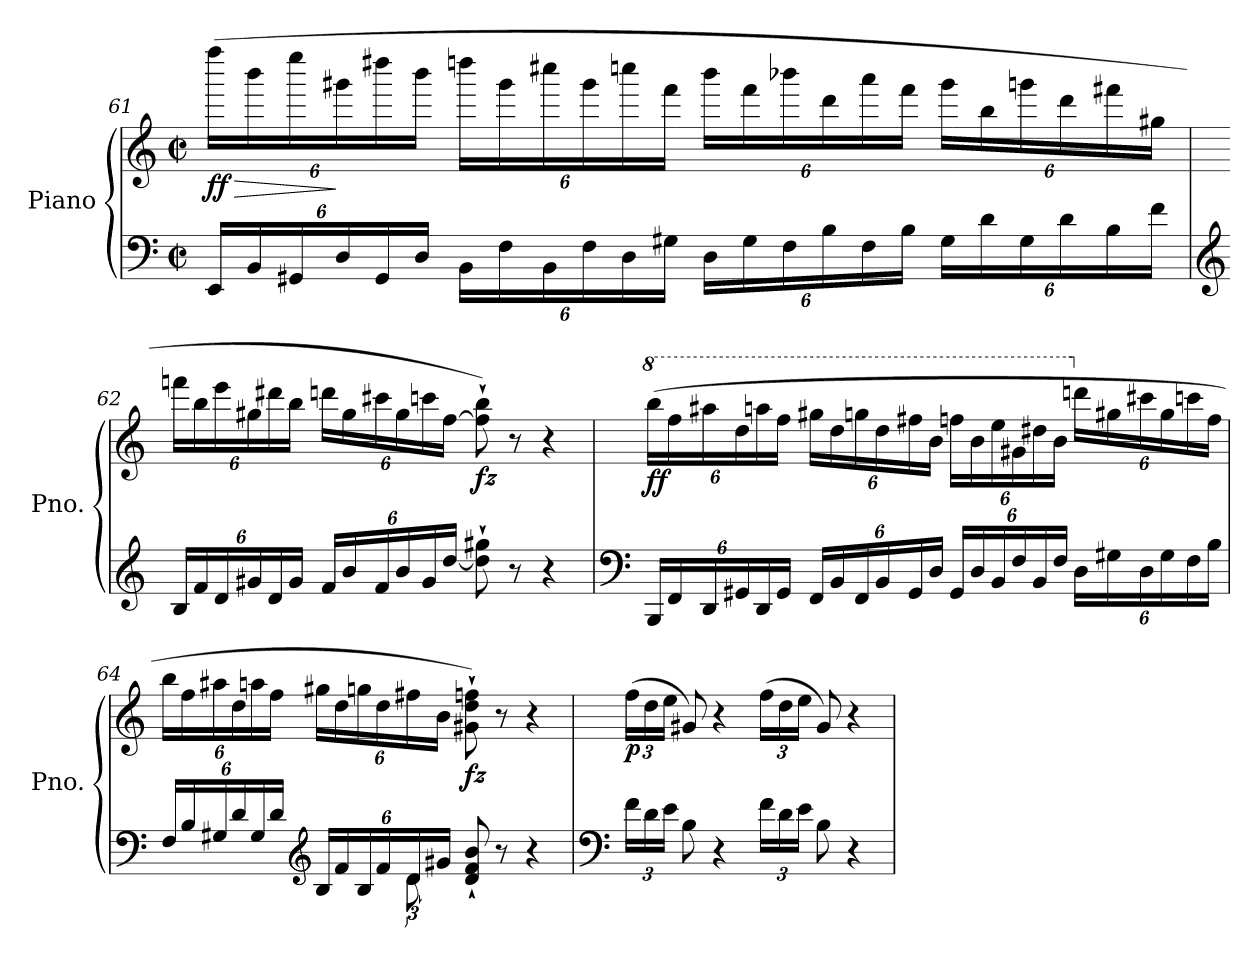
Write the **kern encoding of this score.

**kern	**kern	**dynam
*part1	*part1	*part1
*staff2	*staff1	*staff1/2
*I"Piano	*	*
*I'Pno.	*	*
!!LO:LB:g=z
*clefF4	*clefG2	*
*k[]	*k[]	*
*M2/2	*M2/2	*
*met(c|)	*met(c|)	*
*Xbrackettup	*Xbrackettup	*
=61	=61	=61
!	!	!LO:HP:b
!	!	!LO:DY:n=1:b
24EE/LL	(>24ffff\LL	> ff
24BB/	24bbb\	.
24GG#X/	24eeee\	.
24D/	24ggg#X\	]
24GG#/	24dddd#X\	.
24D/JJ	24bbb\JJ	.
24BB\LL	24ddddn\LL	.
24F\	24ggg#\	.
24BB\	24cccc#X\	.
24F\	24ggg#\	.
24D\	24ccccn\	.
24G#X\JJ	24fff\JJ	.
24D\LL	24bbb\LL	.
24G#\	24fff\	.
24F\	24bbb-X\	.
24B\	24ddd\	.
24F\	24aaa\	.
24B\JJ	24fff\JJ	.
24G#\LL	24ggg#\LL	.
24d\	24bb\	.
24G#\	24gggn\	.
24d\	24ddd\	.
24B\	24fff#X\	.
24f\JJ	24gg#X\JJ	.
=62	=62	=62
*clefG2	*	*
24B/LL	24fffn\LL	.
24f/	24bb\	.
24d/	24eee\	.
24g#X/	24gg#X\	.
24d/	24ddd#X\	.
24g#/JJ	24bb\JJ	.
24f/LL	24dddn\LL	.
24b/	24gg#\	.
24f/	24ccc#X\	.
24b/	24gg#\	.
24g#/	24cccn\	.
[24dd/JJ	[24ff\JJ	.
!	!	!LO:DY:b
8dd\]` 8gg#X\`	8ff\]` 8bb\`)	fz
8r	8r	.
4r	4r	.
!!LO:LB:g=z
=63	=63	=63
*clefF4	*	*
*	*8va	*
!	!	!LO:DY:b
24BBB/LL	(>24bbb\LL	ff
24FF/	24fff\	.
24DD/	24aaa#X\	.
24GG#X/	24ddd\	.
24DD/	24aaan\	.
24GG#/JJ	24fff\JJ	.
24FF/LL	24ggg#X\LL	.
24BB/	24ddd\	.
24FF/	24gggn\	.
24BB/	24ddd\	.
24GG#/	24fff#X\	.
24D/JJ	24bb\JJ	.
24GG#/LL	24fffn\LL	.
24D/	24bb\	.
24BB/	24eee\	.
24F/	24gg#X\	.
24BB/	24ddd#X\	.
24F/JJ	24bb\JJ	.
*	*X8va	*
24D\LL	24dddn\LL	.
24G#X\	24gg#X\	.
24D\	24ccc#X\	.
24G#\	24gg#\	.
24F\	24cccn\	.
24B\JJ	24ff\JJ	.
=64	=64	=64
*^	*	*
24F/LL	4ryy	24bb\LL	.
24B/	.	24ff\	.
24G#X/	.	24aa#X\	.
24d/	.	24dd\	.
24G#/	.	24aan\	.
24d/JJ	.	24ff\JJ	.
*clefG2	*	*	*
*	*brackettup	*	*
24B/LL	24ryy	24gg#X\LL	.
24f/	24ryy	24dd\	.
24B/	24ryy	24ggn\	.
24f/	24ryy	24dd\	.
24d/	12d\	24ff#X\	.
24g#X/JJ	.	24b\JJ	.
!	!	!	!LO:DY:b
8d/` 8f/` 8b/`	2ryy	8g#X\` 8dd\` 8ffn\`)	fz
8r	.	8r	.
4r	.	4r	.
*v	*v	*	*
!!LO:LB:g=z
=65	=65	=65
*clefF4	*	*
*Xbrackettup	*	*
!	!	!LO:DY:b
24f\LL	(>24ff\LL	p
24d\	24dd\	.
24e\JJ	24ee\JJ	.
8B\	8g#X/)	.
4r	4r	.
24f\LL	(>24ff\LL	.
24d\	24dd\	.
24e\JJ	24ee\JJ	.
8B\	8g#/)	.
4r	4r	.
=	=	=
*-	*-	*-
